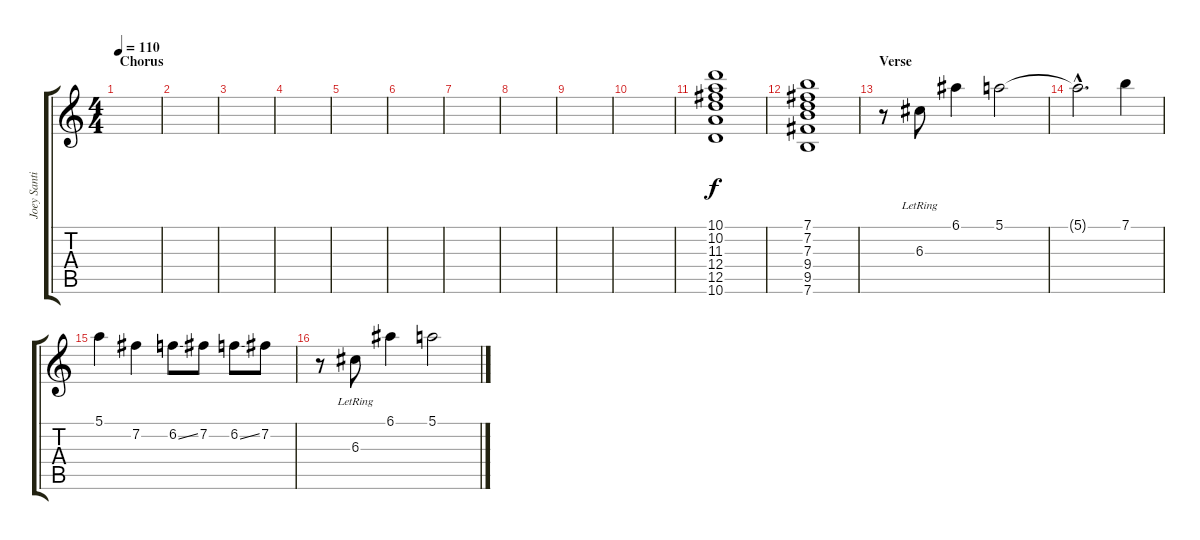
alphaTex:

\track ("Joey Santiago" "Joey Santi") {instrument electricguitarjazz}
\staff {score tabs}
\tuning (E4 B3 G3 D3 A2 E2) {hide}
\ts (4 4)
\section ("" "Chorus")
\tempo 110
\clef g2
\ks c
|
|
|
|
|
|
|
|
|
|
(10.1 10.2 11.3 12.4 12.5 10.6).1 |
(7.1 7.2 7.3 9.4 9.5 7.6).1 |
\section ("" "Verse")
r.8 6.3{lr}.8 6.1.4 5.1.2 |
5.1{hac t}.2{d} 7.1.4 |
5.1.4 7.2.4 6.2{ss}.8 7.2.8 6.2{ss}.8 7.2.8 |
r.8 6.3{lr}.8 6.1.4 5.1.2
